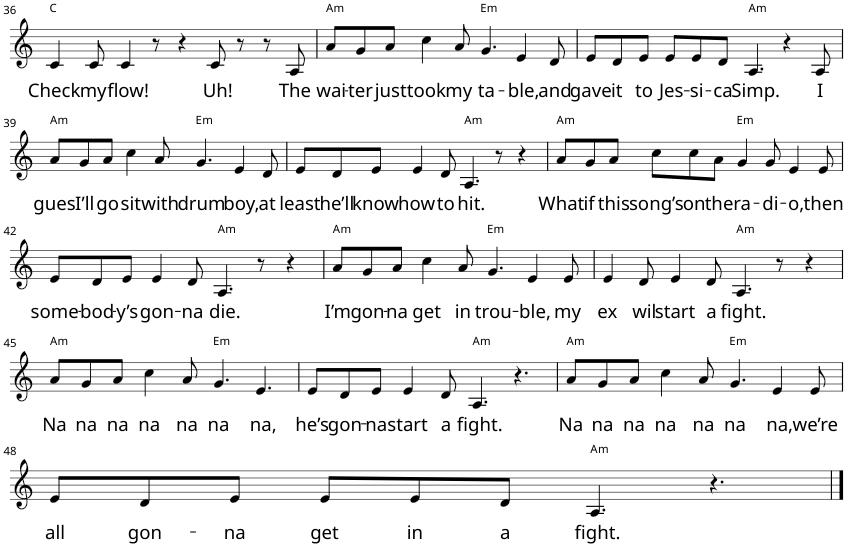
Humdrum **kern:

**kern	**text	**harte
*part1	*part1	*part1
*staff1	*staff1	*
*I"Piano	*	*
*I'Pno	*	*
!!LO:PB:g=z
*clefG2	*	*
*k[]	*	*
*M12/8	*	*
=36	=36	=36
!	!LO:LY:b	!
4c/	Check	C:maj
!	!LO:LY:b	!
8c/	my	.
!	!LO:LY:b	!
4c/	flow!	.
8r	.	.
4r	.	.
!	!LO:LY:b	!
8c/	Uh!	.
8r	.	.
8r	.	.
!	!LO:LY:b	!
8A/	The	.
=37	=37	=37
!	!LO:LY:b	!LO:H:kt=m
8a/L	wai-	A:min
!	!LO:LY:b	!
8g/	-ter	.
!	!LO:LY:b	!
8a/J	just	.
!	!LO:LY:b	!
4cc\	took	.
!	!LO:LY:b	!
8a/	my	.
!	!LO:LY:b	!LO:H:kt=m
4.g/	ta-	E:min
!	!LO:LY:b	!
4e/	-ble,	.
!	!LO:LY:b	!
8d/	and	.
=38	=38	=38
!	!LO:LY:b	!
8e/L	gave	.
!	!LO:LY:b	!
8d/	it	.
!	!LO:LY:b	!
8e/J	to	.
!	!LO:LY:b	!
8e/L	Jes-	.
!	!LO:LY:b	!
8e/	-si-	.
!	!LO:LY:b	!
8d/J	-ca	.
!	!LO:LY:b	!LO:H:kt=m
4.A/	Simp.	A:min
4r	.	.
!	!LO:LY:b	!
8A/	I	.
!!LO:LB:g=z
=39	=39	=39
!	!LO:LY:b	!LO:H:kt=m
8a/L	gues	A:min
!	!LO:LY:b	!
8g/	I’ll	.
!	!LO:LY:b	!
8a/J	go	.
!	!LO:LY:b	!
4cc\	sit	.
!	!LO:LY:b	!
8a/	with	.
!	!LO:LY:b	!LO:H:kt=m
4.g/	drum	E:min
!	!LO:LY:b	!
4e/	boy,	.
!	!LO:LY:b	!
8d/	at	.
=40	=40	=40
!	!LO:LY:b	!
8e/L	least	.
!	!LO:LY:b	!
8d/	he’ll	.
!	!LO:LY:b	!
8e/J	know	.
!	!LO:LY:b	!
4e/	how	.
!	!LO:LY:b	!
8d/	to	.
!	!LO:LY:b	!LO:H:kt=m
4.A/	hit.	A:min
8r	.	.
4r	.	.
=41	=41	=41
!	!LO:LY:b	!LO:H:kt=m
8a/L	What	A:min
!	!LO:LY:b	!
8g/	if	.
!	!LO:LY:b	!
8a/J	this	.
!	!LO:LY:b	!
8cc\L	song’s	.
!	!LO:LY:b	!
8cc\	on	.
!	!LO:LY:b	!
8a\J	the	.
!	!LO:LY:b	!LO:H:kt=m
4g/	ra-	E:min
!	!LO:LY:b	!
8g/	-di-	.
!	!LO:LY:b	!
4e/	-o,	.
!	!LO:LY:b	!
8e/	then	.
!!LO:LB:g=z
=42	=42	=42
!	!LO:LY:b	!
8e/L	some-	.
!	!LO:LY:b	!
8d/	-bod-	.
!	!LO:LY:b	!
8e/J	-y’s	.
!	!LO:LY:b	!
4e/	gon-	.
!	!LO:LY:b	!
8d/	-na	.
!	!LO:LY:b	!LO:H:kt=m
4.A/	die.	A:min
8r	.	.
4r	.	.
=43	=43	=43
!	!LO:LY:b	!LO:H:kt=m
8a/L	I’m	A:min
!	!LO:LY:b	!
8g/	gon-	.
!	!LO:LY:b	!
8a/J	-na	.
!	!LO:LY:b	!
4cc\	get	.
!	!LO:LY:b	!
8a/	in	.
!	!LO:LY:b	!LO:H:kt=m
4.g/	trou-	E:min
!	!LO:LY:b	!
4e/	-ble,	.
!	!LO:LY:b	!
8e/	my	.
=44	=44	=44
!	!LO:LY:b	!
4e/	ex	.
!	!LO:LY:b	!
8d/	wil	.
!	!LO:LY:b	!
4e/	start	.
!	!LO:LY:b	!
8d/	a	.
!	!LO:LY:b	!LO:H:kt=m
4.A/	fight.	A:min
8r	.	.
4r	.	.
!!LO:LB:g=z
=45	=45	=45
!	!LO:LY:b	!LO:H:kt=m
8a/L	Na	A:min
!	!LO:LY:b	!
8g/	na	.
!	!LO:LY:b	!
8a/J	na	.
!	!LO:LY:b	!
4cc\	na	.
!	!LO:LY:b	!
8a/	na	.
!	!LO:LY:b	!LO:H:kt=m
4.g/	na	E:min
!	!LO:LY:b	!
4.e/	na,	.
=46	=46	=46
!	!LO:LY:b	!
8e/L	he’s	.
!	!LO:LY:b	!
8d/	gon-	.
!	!LO:LY:b	!
8e/J	-na	.
!	!LO:LY:b	!
4e/	start	.
!	!LO:LY:b	!
8d/	a	.
!	!LO:LY:b	!LO:H:kt=m
4.A/	fight.	A:min
4.r	.	.
=47	=47	=47
!	!LO:LY:b	!LO:H:kt=m
8a/L	Na	A:min
!	!LO:LY:b	!
8g/	na	.
!	!LO:LY:b	!
8a/J	na	.
!	!LO:LY:b	!
4cc\	na	.
!	!LO:LY:b	!
8a/	na	.
!	!LO:LY:b	!LO:H:kt=m
4.g/	na	E:min
!	!LO:LY:b	!
4e/	-na,	.
!	!LO:LY:b	!
8e/	we’re	.
!!LO:LB:g=z
=48	=48	=48
!	!LO:LY:b	!
8e/L	all	.
!	!LO:LY:b	!
8d/	gon-	.
!	!LO:LY:b	!
8e/J	-na	.
!	!LO:LY:b	!
8e/L	get	.
!	!LO:LY:b	!
8e/	in	.
!	!LO:LY:b	!
8d/J	a	.
!	!LO:LY:b	!LO:H:kt=m
4.A/	fight.	A:min
4.r	.	.
==	==	==
*-	*-	*-
